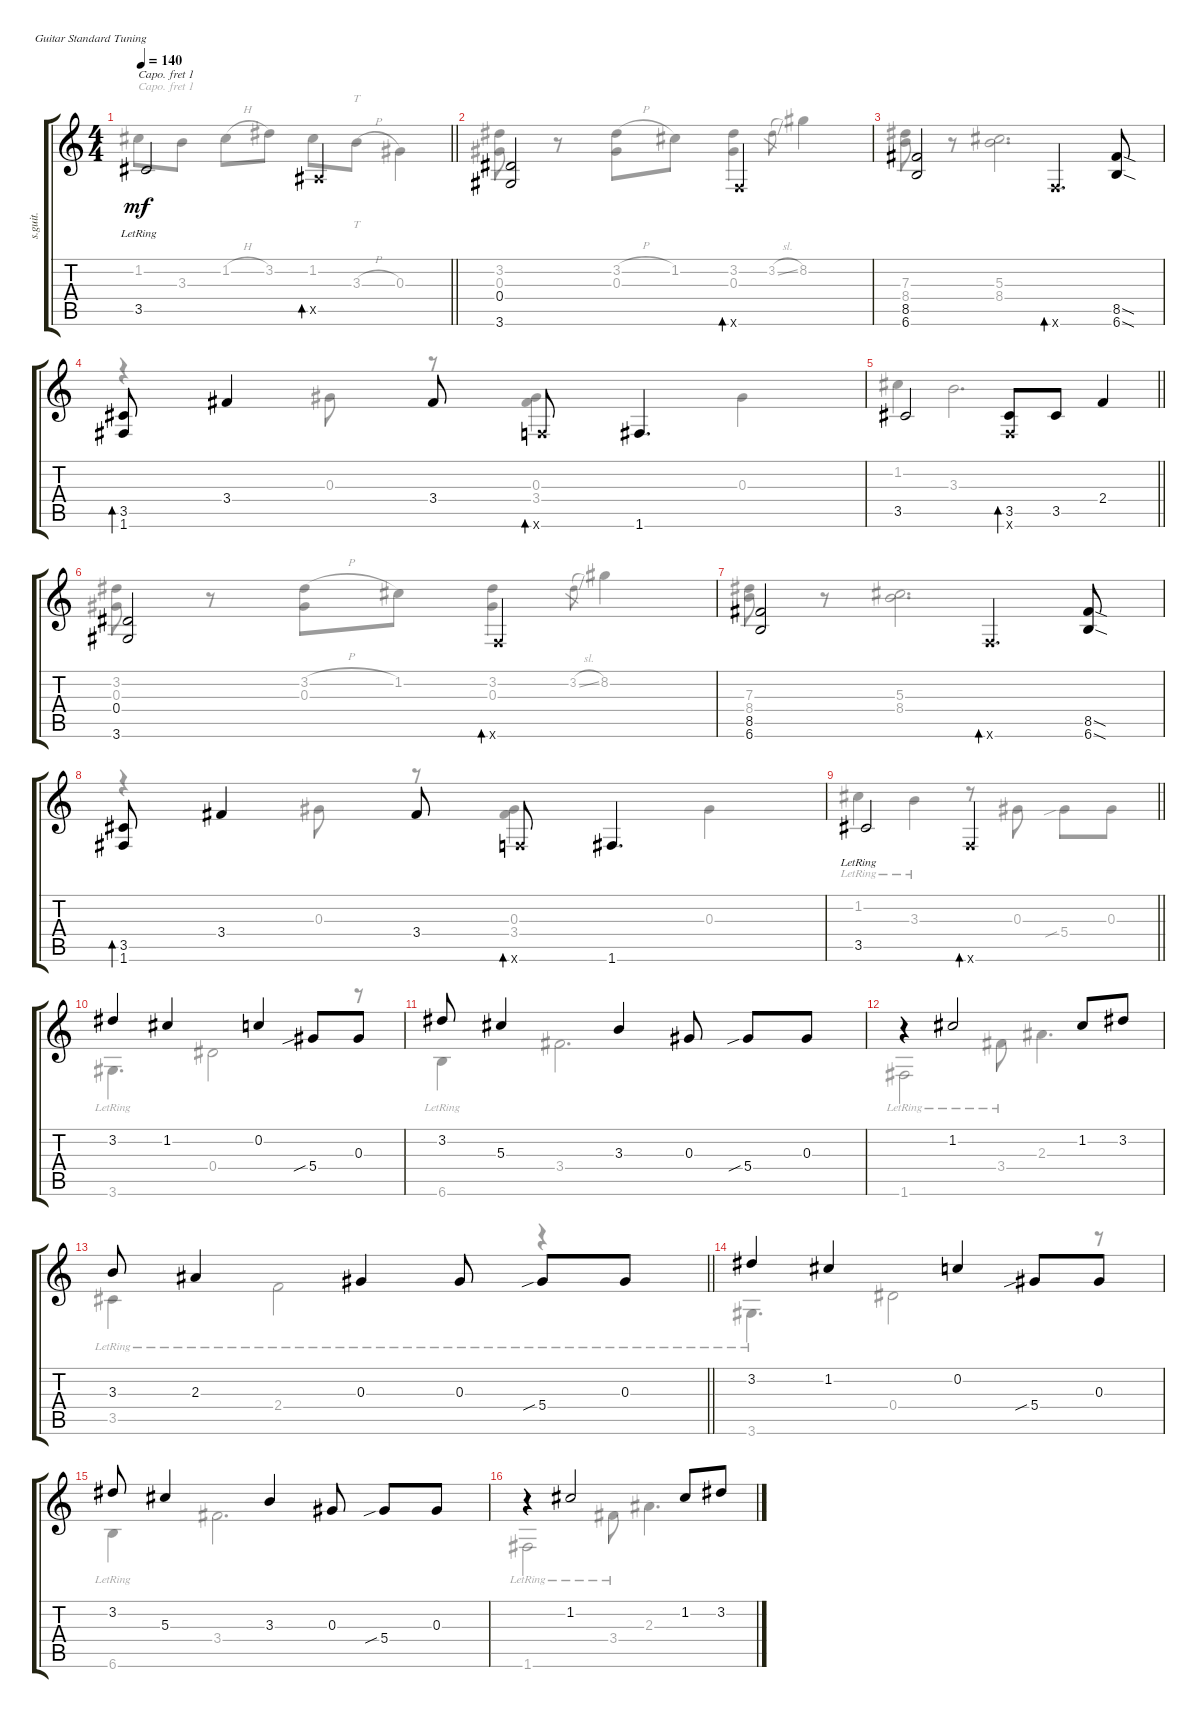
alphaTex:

\defaultSystemsLayout 4
\bracketExtendMode groupsimilarinstruments
\otherSystemsTrackNameOrientation horizontal
\chordDiagramsInScore
\track ("Steel Guitar" "s.guit.") {instrument acousticguitarsteel}
\staff {score tabs}
\capo 1
\tuning (E4 B3 G3 D3 A2 E2)
\voice
\ts (4 4)
\tempo 140
\clef g2
\barLineRight lightlight
\ks c
3.5{lr}.2{dy mf} 0.5{x}.2{bd 30} |
(3.6 0.4).2 0.6{x}.2{bd 30} |
(6.6 8.5).2 0.6{x}.4{d bd 30} (8.5{sod} 6.6{sod}).8 |
(1.6 3.5).8{bd 30} 3.4.4 3.4.8 0.6{x}.8{bd 30} 1.6.4{d} |
\barLineRight lightlight
3.5.2 (0.6{x} 3.5).8{bd 30} 3.5.8 2.4.4 |
(3.6 0.4).2 0.6{x}.2{bd 30} |
(6.6 8.5).2 0.6{x}.4{d bd 30} (8.5{sod} 6.6{sod}).8 |
(1.6 3.5).8{bd 30} 3.4.4 3.4.8 0.6{x}.8{bd 30} 1.6.4{d} |
\barLineRight lightlight
3.5{lr}.2 0.6{x}.2{bd 30} |
3.2.4 1.2.4 0.2.4 5.4{sib}.8 0.3.8 |
3.2.8 5.3.4 3.3.4 0.3.8 5.4{sib}.8 0.3.8 |
r.4 1.2.2 1.2.8 3.2.8 |
\barLineRight lightlight
3.3.8 2.3.4 0.3.4 0.3.8 5.4{sib}.8 0.3.8 |
3.2.4 1.2.4 0.2.4 5.4{sib}.8 0.3.8 |
3.2.8 5.3.4 3.3.4 0.3.8 5.4{sib}.8 0.3.8 |
r.4 1.2.2 1.2.8 3.2.8
\voice
\clef g2
\ottava regular
\simile none
\barLineRight lightlight
\ks c
1.2.8{dy mf} 3.3.8 1.2{h}.8 3.2.8 1.2.8 3.3{h}.8{tt} 0.3.4 |
(3.2 0.3).8 r.8 (3.2{h} 0.3).8 1.2.8 (3.2 0.3).4 3.2{sl}.8{gr} 8.2.4 |
(7.3 8.4).8 r.8 (5.3 8.4).2{d} |
r.4 0.3.8 r.8 (0.3 3.4).4 0.3.4 |
\barLineRight lightlight
1.2.4 3.3.2{d} |
(3.2 0.3).8 r.8 (3.2{h} 0.3).8 1.2.8 (3.2 0.3).4 3.2{sl}.8{gr} 8.2.4 |
(7.3 8.4).8 r.8 (5.3 8.4).2{d} |
r.4 0.3.8 r.8 (0.3 3.4).4 0.3.4 |
\barLineRight lightlight
1.2{lr}.4 3.3{lr}.4 r.8 0.3.8 5.4{sib}.8 0.3.8 |
3.6{lr}.4{d} 0.4.2 r.8 |
6.6{lr}.4 3.4.2{d} |
1.6{lr}.2 3.4{lr}.8 2.3.4{d} |
\barLineRight lightlight
3.5{lr}.4 2.4{lr}.2 r.4 |
3.6{lr}.4{d} 0.4.2 r.8 |
6.6{lr}.4 3.4.2{d} |
1.6{lr}.2 3.4{lr}.8 2.3.4{d}
